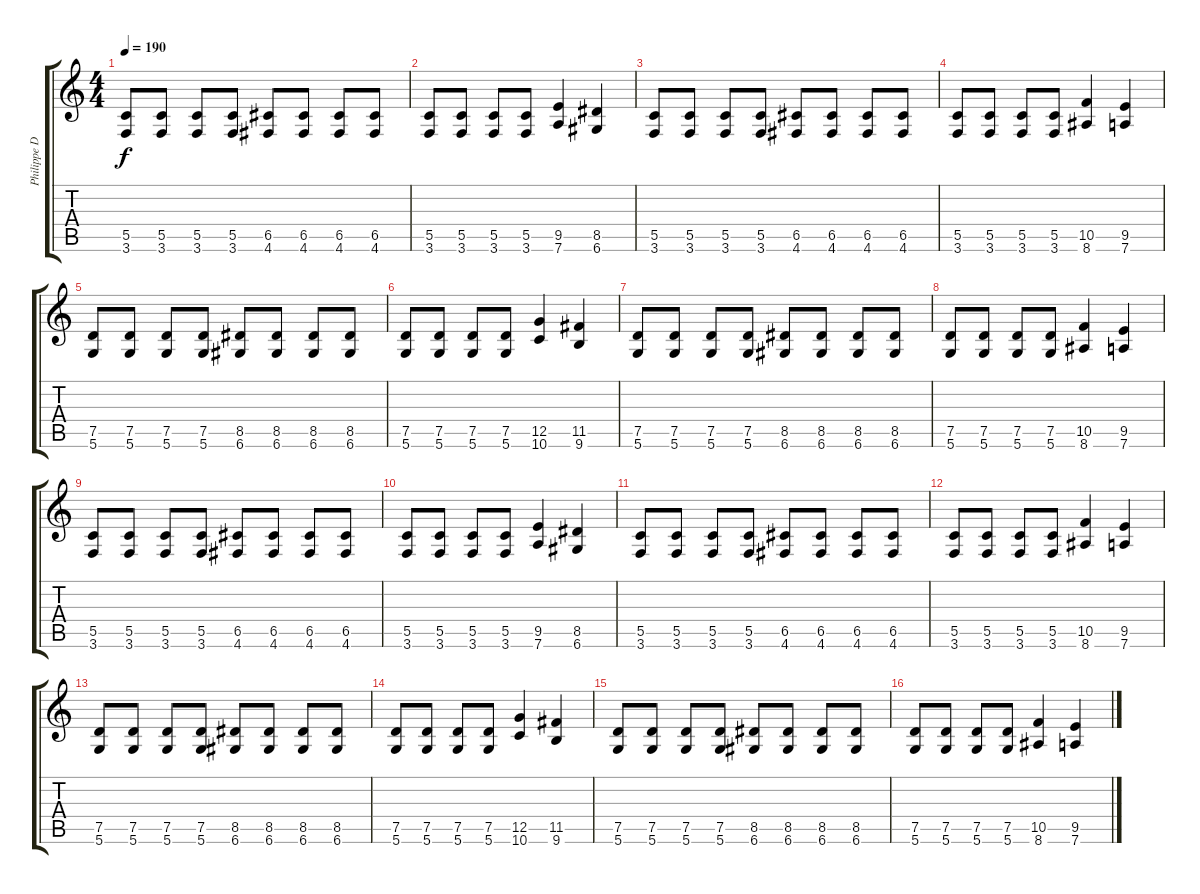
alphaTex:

\track ("Philippe D" "Philippe D") {instrument overdrivenguitar}
\staff {score tabs}
\tuning (D4 A3 F3 C3 G2 D2) {hide}
\ts (4 4)
\tempo 190
\clef g2
\ks c
(5.5 3.6).8{dy f} (5.5 3.6).8 (5.5 3.6).8 (5.5 3.6).8 (6.5 4.6).8 (6.5 4.6).8 (6.5 4.6).8 (6.5 4.6).8 |
(5.5 3.6).8 (5.5 3.6).8 (5.5 3.6).8 (5.5 3.6).8 (9.5 7.6).4 (8.5 6.6).4 |
(5.5 3.6).8 (5.5 3.6).8 (5.5 3.6).8 (5.5 3.6).8 (6.5 4.6).8 (6.5 4.6).8 (6.5 4.6).8 (6.5 4.6).8 |
(5.5 3.6).8 (5.5 3.6).8 (5.5 3.6).8 (5.5 3.6).8 (10.5 8.6).4 (9.5 7.6).4 |
(7.5 5.6).8 (7.5 5.6).8 (7.5 5.6).8 (7.5 5.6).8 (8.5 6.6).8 (8.5 6.6).8 (8.5 6.6).8 (8.5 6.6).8 |
(7.5 5.6).8 (7.5 5.6).8 (7.5 5.6).8 (7.5 5.6).8 (12.5 10.6).4 (11.5 9.6).4 |
(7.5 5.6).8 (7.5 5.6).8 (7.5 5.6).8 (7.5 5.6).8 (8.5 6.6).8 (8.5 6.6).8 (8.5 6.6).8 (8.5 6.6).8 |
(7.5 5.6).8 (7.5 5.6).8 (7.5 5.6).8 (7.5 5.6).8 (10.5 8.6).4 (9.5 7.6).4 |
(5.5 3.6).8 (5.5 3.6).8 (5.5 3.6).8 (5.5 3.6).8 (6.5 4.6).8 (6.5 4.6).8 (6.5 4.6).8 (6.5 4.6).8 |
(5.5 3.6).8 (5.5 3.6).8 (5.5 3.6).8 (5.5 3.6).8 (9.5 7.6).4 (8.5 6.6).4 |
(5.5 3.6).8 (5.5 3.6).8 (5.5 3.6).8 (5.5 3.6).8 (6.5 4.6).8 (6.5 4.6).8 (6.5 4.6).8 (6.5 4.6).8 |
(5.5 3.6).8 (5.5 3.6).8 (5.5 3.6).8 (5.5 3.6).8 (10.5 8.6).4 (9.5 7.6).4 |
(7.5 5.6).8 (7.5 5.6).8 (7.5 5.6).8 (7.5 5.6).8 (8.5 6.6).8 (8.5 6.6).8 (8.5 6.6).8 (8.5 6.6).8 |
(7.5 5.6).8 (7.5 5.6).8 (7.5 5.6).8 (7.5 5.6).8 (12.5 10.6).4 (11.5 9.6).4 |
(7.5 5.6).8 (7.5 5.6).8 (7.5 5.6).8 (7.5 5.6).8 (8.5 6.6).8 (8.5 6.6).8 (8.5 6.6).8 (8.5 6.6).8 |
(7.5 5.6).8 (7.5 5.6).8 (7.5 5.6).8 (7.5 5.6).8 (10.5 8.6).4 (9.5 7.6).4
